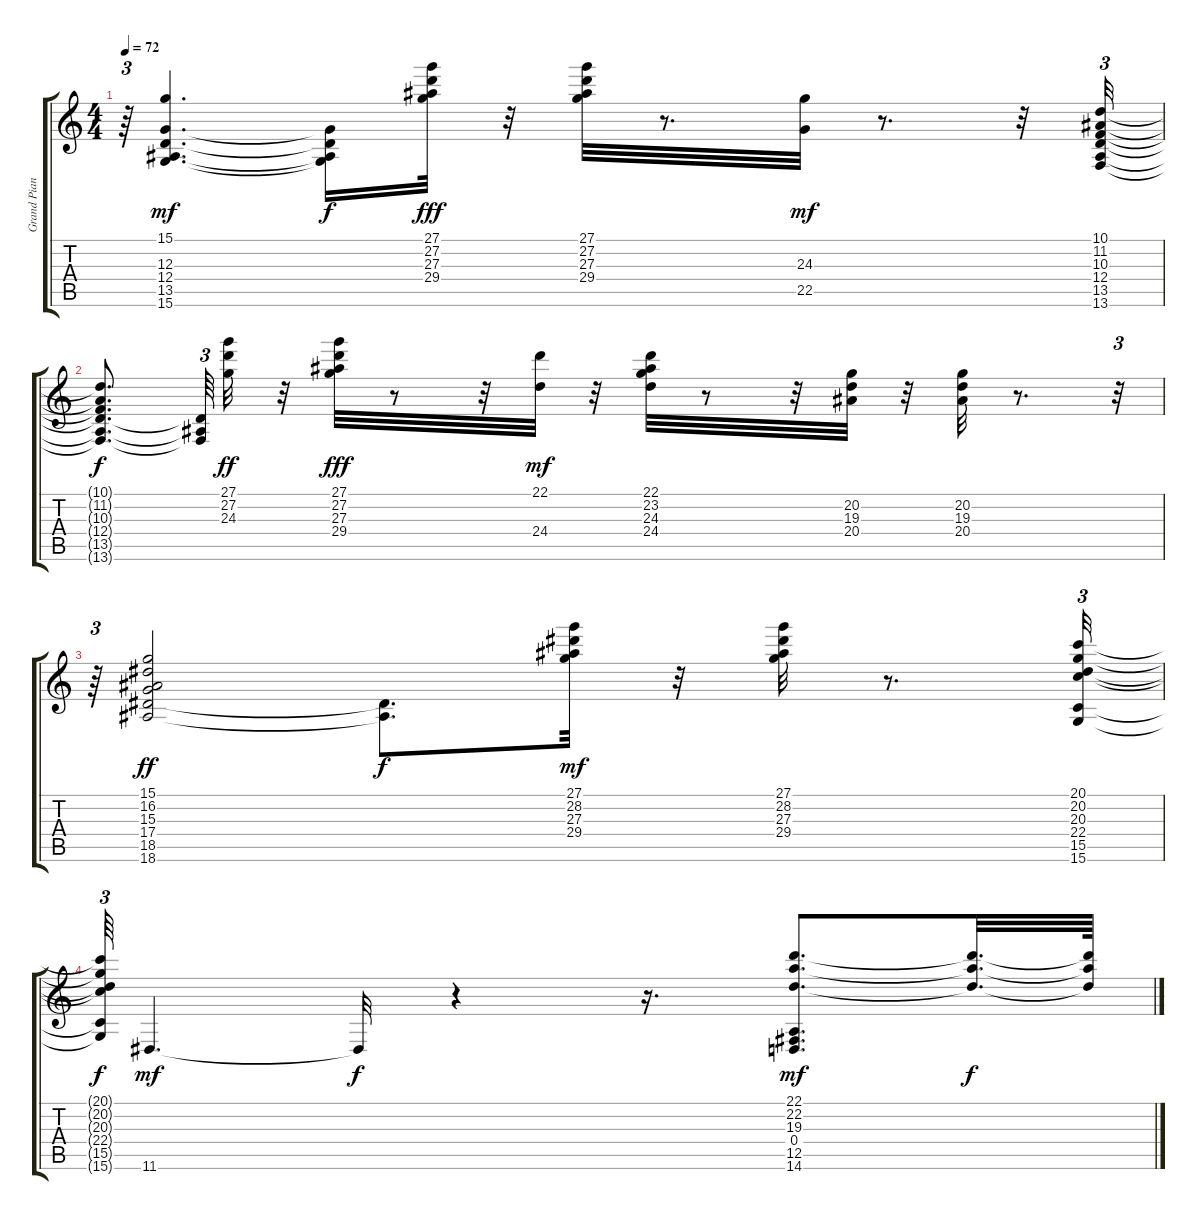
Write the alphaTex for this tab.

\track ("Grand Piano" "Grand Pian") {instrument acousticgrandpiano}
\staff {score tabs}
\tuning (E4 B3 G3 D3 A2 E2) {hide}
\ts (4 4)
\tempo 72
\clef g2
\ks c
r.64{tu (3 2) dy ff} (15.1 12.3 12.4 13.5 15.6).4{d dy mf} (12.3{t} 12.4{t} 13.5{t} 15.6{t}).16{dy f} (27.1 27.2 27.3 29.4).32{dy fff} r.32 (27.1 27.2 27.3 29.4).32 r.8{d} (24.3 22.5).32{dy mf} r.8{d} r.32 (10.1 11.2 10.3 12.4 13.5 13.6).32{tu (3 2)} |
(10.1{t} 11.2{t} 10.3{t} 12.4{t} 13.5{t} 13.6{t}).8{d dy f} (12.4{t} 13.5{t} 13.6{t}).64{tu (3 2) beam splitsecondary} (27.1 27.2 24.3).32{dy ff} r.32 (27.1 27.2 27.3 29.4).32{dy fff} r.8 r.32 (22.1 24.4).32{dy mf} r.32 (22.1 23.2 24.3 24.4).32 r.8 r.32 (20.2 19.3 20.4).32 r.32 (20.2 19.3 20.4).32 r.8{d} r.32{tu (3 2)} |
r.64{tu (3 2)} (15.1 16.2 15.3 17.4 18.5 18.6).2{dy ff} (18.5{t} 18.6{t}).8{d dy f} (27.1 28.2 27.3 29.4).32{dy mf} r.32 (27.1 28.2 27.3 29.4).32 r.8{d} (20.1 20.2 20.3 22.4 15.5 15.6).32{tu (3 2)} |
(20.1{t} 20.2{t} 20.3{t} 22.4{t} 15.5{t} 15.6{t}).64{tu (3 2) dy f} 11.6.4{d dy mf} 11.6{t}.32{dy f} r.4 r.16{d} (22.1 22.2 19.3 0.4 12.5 14.6).8{d dy mf} (22.1{t} 22.2{t} 19.3{t}).32{d dy f} (22.1{t} 22.2{t} 19.3{t}).64
